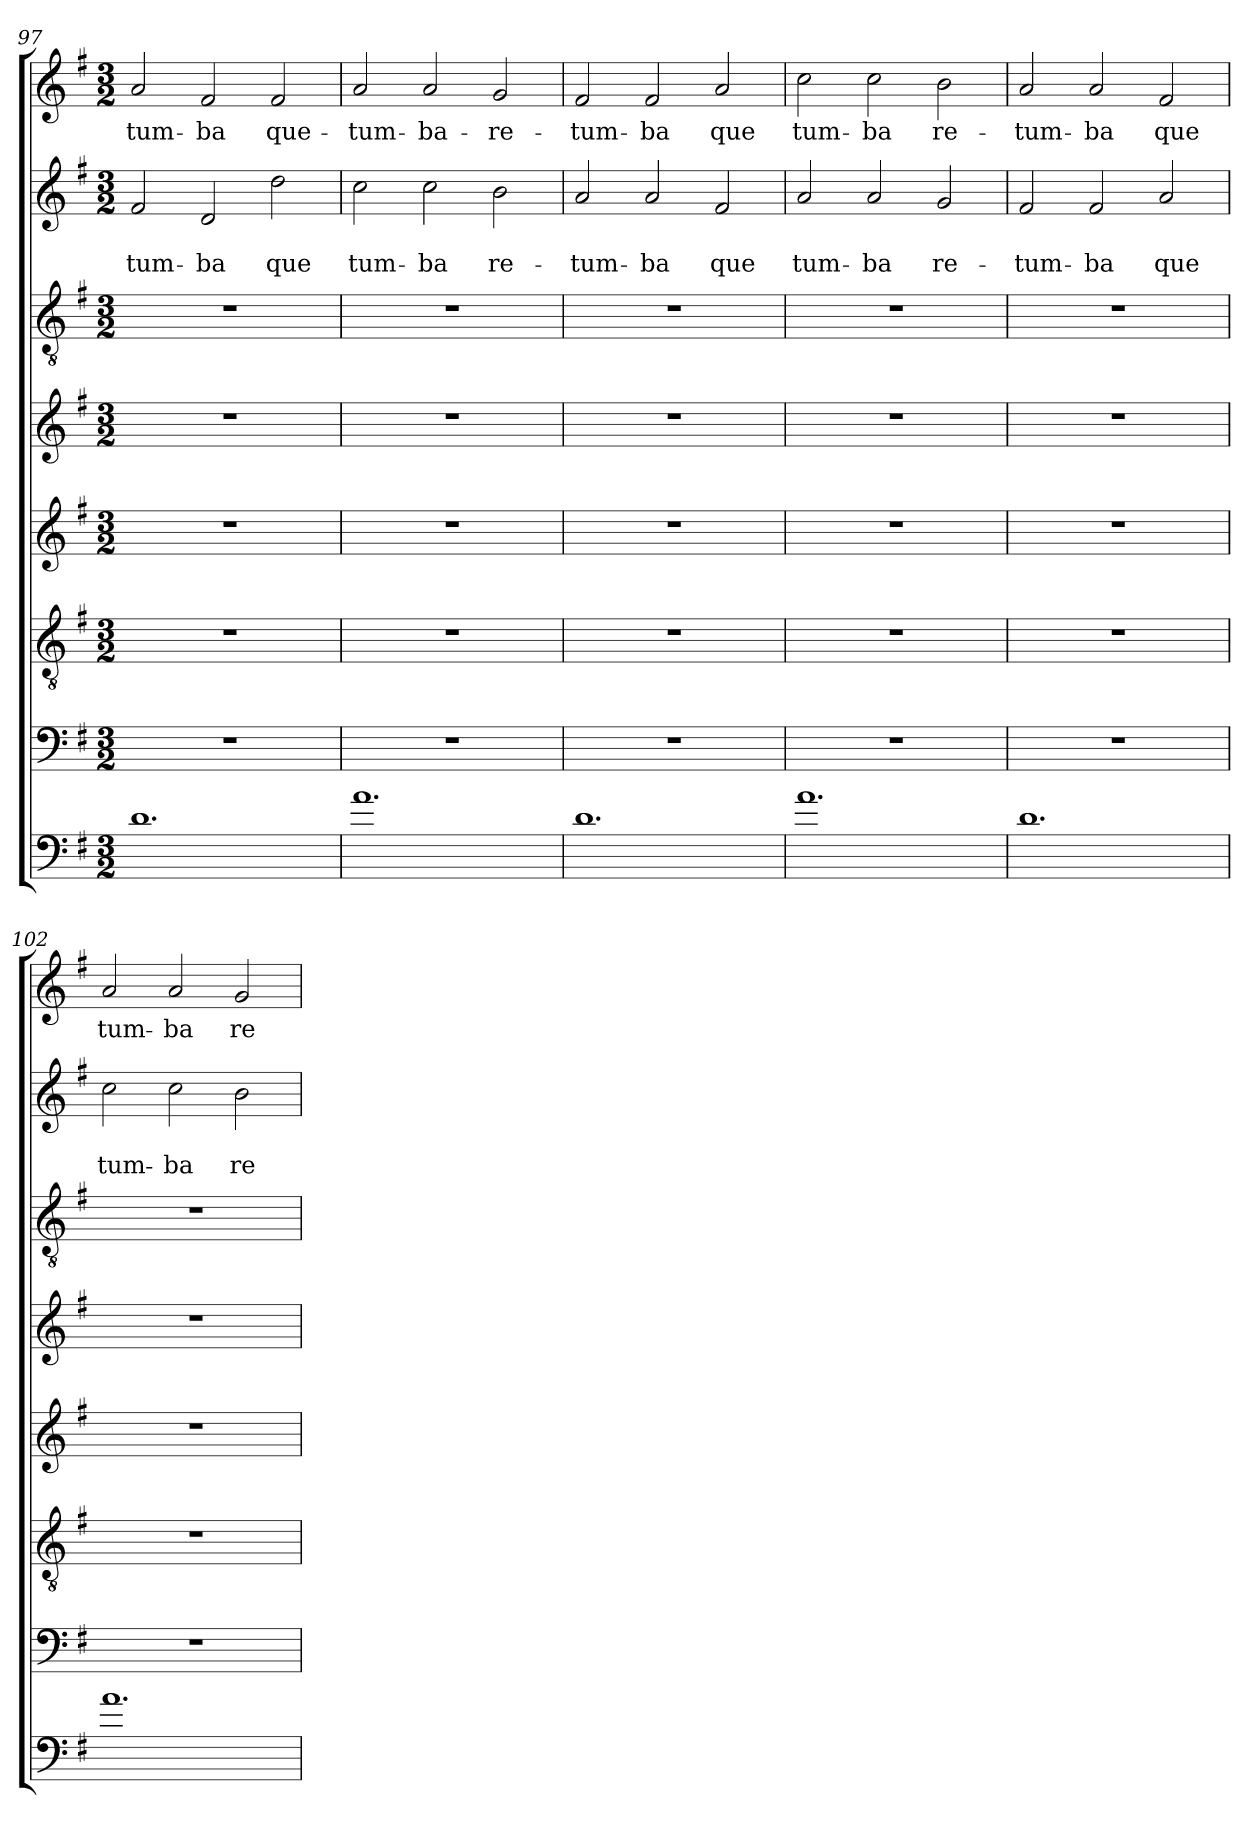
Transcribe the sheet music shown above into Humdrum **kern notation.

**kern	**kern	**kern	**kern	**kern	**kern	**kern	**text	**text	**kern	**text
*part8	*part7	*part6	*part5	*part4	*part3	*part2	*part2	*part2	*part1	*part1
*staff8	*staff7	*staff6	*staff5	*staff4	*staff3	*staff2	*staff2	*staff2	*staff1	*staff1
*clefF4	*clefF4	*clefGv2	*clefG2	*clefG2	*clefGv2	*clefG2	*	*	*clefG2	*
*ITrd7c12	*	*	*	*	*	*	*	*	*	*
*k[f#]	*k[f#]	*k[f#]	*k[f#]	*k[f#]	*k[f#]	*k[f#]	*	*	*k[f#]	*
*G:	*G:	*G:	*G:	*G:	*G:	*G:	*	*	*G:	*
*M3/2	*M3/2	*M3/2	*M3/2	*M3/2	*M3/2	*M3/2	*	*	*M3/2	*
=97	=97	=97	=97	=97	=97	=97	=97	=97	=97	=97
!	!	!	!	!	!	!	!	!LO:LY:b	!	!LO:LY:b
1.D	1.r	1.r	1.r	1.r	1.r	2f#/	.	tum-	2a/	-tum-
!	!	!	!	!	!	!	!	!LO:LY:b	!	!LO:LY:b
.	.	.	.	.	.	2d/	.	-ba	2f#/	-ba
!	!	!	!	!	!	!	!	!LO:LY:b	!	!LO:LY:b
.	.	.	.	.	.	2dd\	.	que	2f#/	que-
!!LO:PB:g=z
=98	=98	=98	=98	=98	=98	=98	=98	=98	=98	=98
!	!	!	!	!	!	!	!	!LO:LY:b	!	!LO:LY:b
1.A	1.r	1.r	1.r	1.r	1.r	2cc\	.	tum-	2a/	-tum-
!	!	!	!	!	!	!	!	!LO:LY:b	!	!LO:LY:b
.	.	.	.	.	.	2cc\	.	-ba	2a/	-ba-
!	!	!	!	!	!	!	!	!LO:LY:b	!	!LO:LY:b
.	.	.	.	.	.	2b\	.	re-	2g/	-re-
=99	=99	=99	=99	=99	=99	=99	=99	=99	=99	=99
!	!	!	!	!	!	!	!	!LO:LY:b	!	!LO:LY:b
1.D	1.r	1.r	1.r	1.r	1.r	2a/	.	-tum-	2f#/	-tum-
!	!	!	!	!	!	!	!	!LO:LY:b	!	!LO:LY:b
.	.	.	.	.	.	2a/	.	-ba	2f#/	-ba
!	!	!	!	!	!	!	!	!LO:LY:b	!	!LO:LY:b
.	.	.	.	.	.	2f#/	.	que	2a/	que
=100	=100	=100	=100	=100	=100	=100	=100	=100	=100	=100
!	!	!	!	!	!	!	!	!LO:LY:b	!	!LO:LY:b
1.A	1.r	1.r	1.r	1.r	1.r	2a/	.	tum-	2cc\	tum-
!	!	!	!	!	!	!	!	!LO:LY:b	!	!LO:LY:b
.	.	.	.	.	.	2a/	.	-ba	2cc\	-ba
!	!	!	!	!	!	!	!	!LO:LY:b	!	!LO:LY:b
.	.	.	.	.	.	2g/	.	re-	2b\	re-
!!LO:LB:g=z
=101	=101	=101	=101	=101	=101	=101	=101	=101	=101	=101
!	!	!	!	!	!	!	!	!LO:LY:b	!	!LO:LY:b
1.D	1.r	1.r	1.r	1.r	1.r	2f#/	.	-tum-	2a/	-tum-
!	!	!	!	!	!	!	!	!LO:LY:b	!	!LO:LY:b
.	.	.	.	.	.	2f#/	.	-ba	2a/	-ba
!	!	!	!	!	!	!	!	!LO:LY:b	!	!LO:LY:b
.	.	.	.	.	.	2a/	.	que	2f#/	que
=102	=102	=102	=102	=102	=102	=102	=102	=102	=102	=102
!	!	!	!	!	!	!	!	!LO:LY:b	!	!LO:LY:b
1.A	1.r	1.r	1.r	1.r	1.r	2cc\	.	tum-	2a/	tum-
!	!	!	!	!	!	!	!	!LO:LY:b	!	!LO:LY:b
.	.	.	.	.	.	2cc\	.	-ba	2a/	-ba
!	!	!	!	!	!	!	!	!LO:LY:b	!	!LO:LY:b
.	.	.	.	.	.	2b\	.	re-	2g/	re-
=	=	=	=	=	=	=	=	=	=	=
*-	*-	*-	*-	*-	*-	*-	*-	*-	*-	*-
